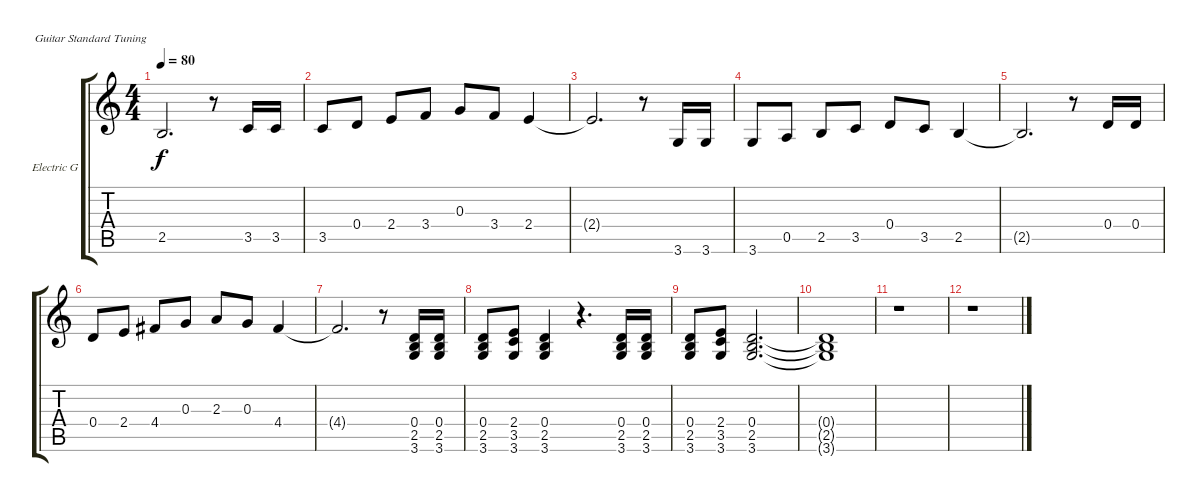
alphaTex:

\defaultSystemsLayout 4
\bracketExtendMode groupsimilarinstruments
\firstSystemTrackNameOrientation horizontal
\otherSystemsTrackNameOrientation horizontal
\track ("Electric Guitar" "Electric G") {instrument electricguitarclean}
\staff {score tabs}
\tuning (E4 B3 G3 D3 A2 E2)
\ts (4 4)
\tempo 80
\clef g2
\ks c
2.5{t}.2{d dy f} r.8 3.5.16 3.5.16 |
3.5.8 0.4.8 2.4.8 3.4.8 0.3.8 3.4.8 2.4.4 |
2.4{t}.2{d} r.8 3.6.16 3.6.16 |
3.6.8 0.5.8 2.5.8 3.5.8 0.4.8 3.5.8 2.5.4 |
2.5{t}.2{d} r.8 0.4.16 0.4.16 |
0.4.8 2.4.8 4.4.8 0.3.8 2.3.8 0.3.8 4.4.4 |
4.4{t}.2{d} r.8 (0.4 2.5 3.6).16 (0.4 2.5 3.6).16 |
(0.4 2.5 3.6).8 (2.4 3.5 3.6).8 (0.4 2.5 3.6).4 r.4{d} (0.4 2.5 3.6).16 (0.4 2.5 3.6).16 |
(0.4 2.5 3.6).8 (2.4 3.5 3.6).8 (0.4 2.5 3.6).2{d} |
(0.4{t} 2.5{t} 3.6{t}).1 |
r.1 |
r.1
